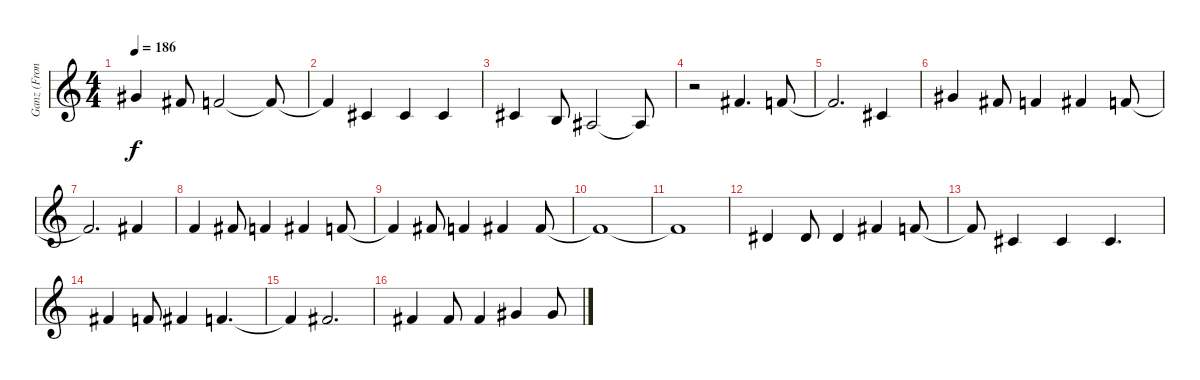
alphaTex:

\track ("Ganz (Front Vocal)" "Ganz (Fron") {instrument violin}
\staff {score}
\tuning (Eb4 Bb3 Gb3 Db3 Ab2 Db2) {hide}
\ts (4 4)
\tempo 186
\clef g2
\ks c
5.1.4{dy f} 3.1.8 2.1.2 2.1{t}.8 |
2.1{t}.4 3.2.4 3.2.4 3.2.4 |
3.2.4 1.2.8 0.2.2 0.2{t}.8 |
r.2 3.1.4{d} 2.1.8 |
2.1{t}.2{d} 3.2.4 |
5.1.4 3.1.8 2.1.4 3.1.4 2.1.8 |
2.1{t}.2{d} 3.1.4 |
2.1.4 3.1.8 2.1.4 3.1.4 2.1.8 |
2.1{t}.4 3.1.8 2.1.4 3.1.4 3.1.8 |
3.1{t}.1 |
3.1{t}.1 |
0.1.4 0.1.8 0.1.4 3.1.4 2.1.8 |
2.1{t}.8 3.2.4 3.2.4 3.2.4{d} |
3.1.4 2.1.8 3.1.4 2.1.4{d} |
2.1{t}.4 3.1.2{d} |
3.1.4 3.1.8 3.1.4 5.1.4 5.1.8
